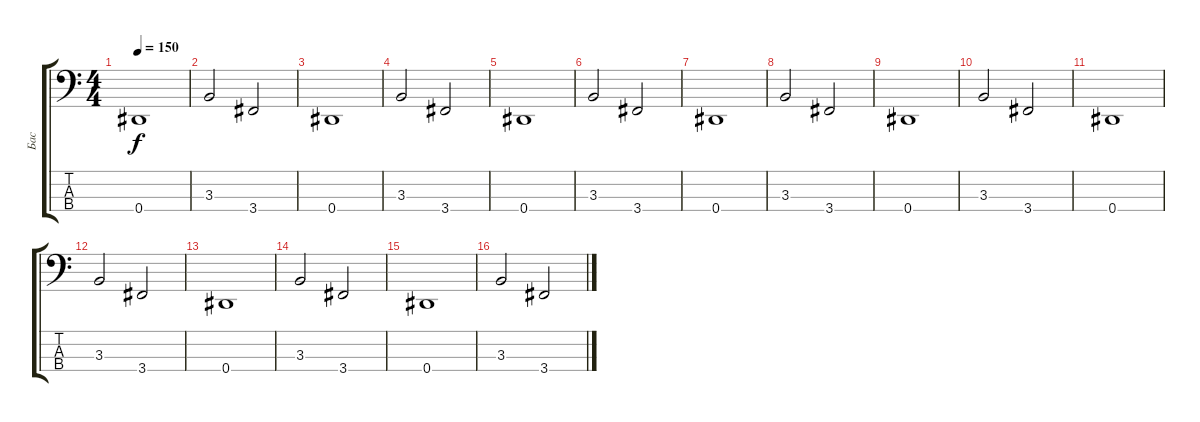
\track ("Бас" "Бас") {instrument electricbasspick}
\staff {score tabs}
\tuning (Gb2 Db2 Ab1 Eb1) {hide}
\ts (4 4)
\tempo 150
\clef f4
\ks c
0.4.1{dy f instrument electricbasspick} |
3.3.2 3.4.2 |
0.4.1 |
3.3.2 3.4.2 |
0.4.1 |
3.3.2 3.4.2 |
0.4.1 |
3.3.2 3.4.2 |
0.4.1 |
3.3.2 3.4.2 |
0.4.1 |
3.3.2 3.4.2 |
0.4.1 |
3.3.2 3.4.2 |
0.4.1 |
3.3.2 3.4.2
